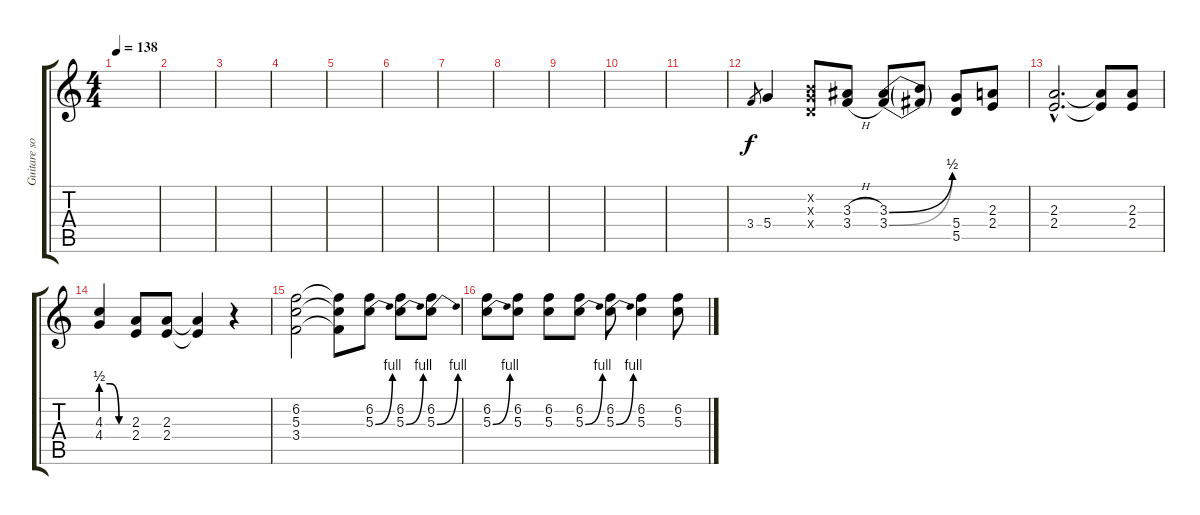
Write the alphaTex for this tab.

\track ("Guitare solo" "Guitare so") {instrument distortionguitar}
\staff {score tabs}
\tuning (E4 B3 G3 D3 A2 E2) {hide}
\ts (4 4)
\tempo 138
\clef g2
\ks c
|
|
|
|
|
|
|
|
|
|
|
3.4.8{gr} 5.4.4 (0.2{x} 0.3{x} 0.4{x}).8 (3.3{h} 3.4{h}).8 (3.3{be (bend 0 0 60 2)} 3.4{be (bend 0 0 60 2)}).8 (3.3{t} 3.4{t}).8 (5.4 5.5).8 (2.3 2.4).8 |
(2.3{hac} 2.4{hac}).2{d} (2.3{t} 2.4{t}).8 (2.3 2.4).8 |
(4.3{be (custom 0 2 20 2 40 0 60 0)} 4.4{be (custom 0 2 20 2 40 0 60 0)}).4 (2.3 2.4).8 (2.3 2.4).8 (2.3{t} 2.4{t}).4 r.4 |
(6.2 5.3 3.4).2 (6.2{t} 5.3{t} 3.4{t}).8 (6.2 5.3{be (bend 0 0 60 4)}).8 (6.2 5.3{be (bend 0 0 60 4)}).8 (6.2 5.3{be (bend 0 0 60 4)}).8 |
(6.2 5.3{be (bend 0 0 60 4)}).8 (6.2 5.3).8 (6.2 5.3).8 (6.2 5.3{be (bend 0 0 60 4)}).8 (6.2 5.3{be (bend 0 0 60 4)}).8 (6.2 5.3).4 (6.2 5.3).8
